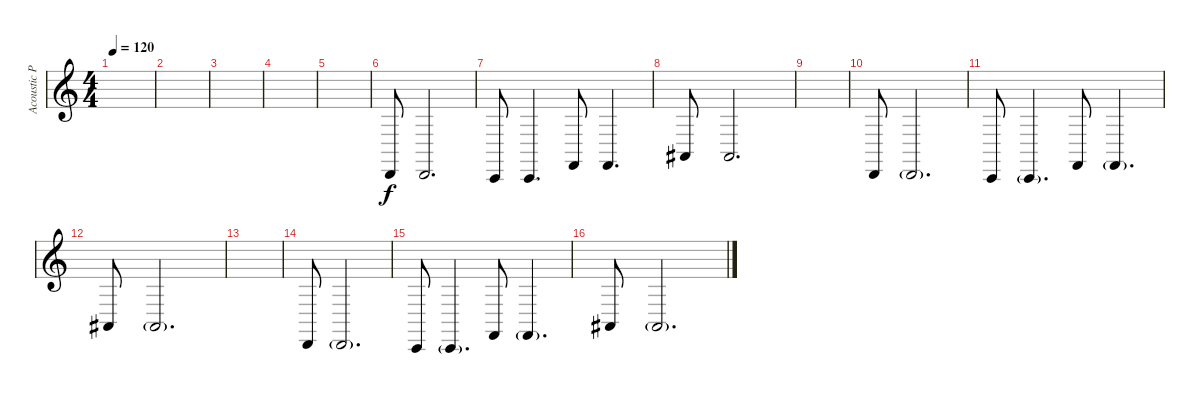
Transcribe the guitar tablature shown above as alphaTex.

\track ("Acoustic Piano" "Acoustic P") {instrument acousticgrandpiano}
\staff {score}
\tuning (E4 B3 G3 D3 A2 E2 B1) {hide}
\ts (4 4)
\tempo 120
\clef g2
\ks c
|
|
|
|
|
3.7.8 3.7.2{d} |
1.7.8 1.7.4{d} 1.6.8 1.6.4{d} |
1.5.8 1.5.2{d} |
|
3.7.8 3.7{g}.2{d} |
1.7.8 1.7{g}.4{d} 1.6.8 1.6{g}.4{d} |
1.5.8 1.5{g}.2{d} |
|
3.7.8 3.7{g}.2{d} |
1.7.8 1.7{g}.4{d} 1.6.8 1.6{g}.4{d} |
1.5.8 1.5{g}.2{d}
